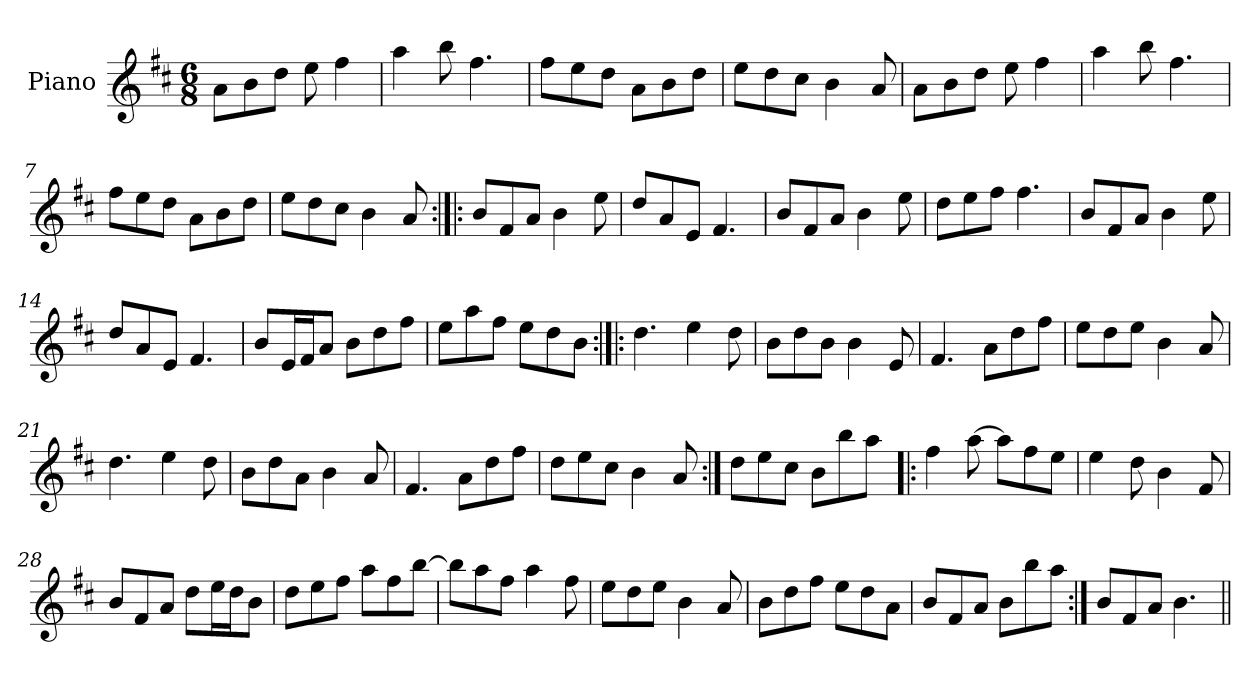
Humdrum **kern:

**kern
*part1
*staff1
*I"Piano
*I'Pno
*clefG2
*k[f#c#]
*b:
*M6/8
=1
8a\L
8b\
8dd\J
8ee\
4ff#\
=2
4aa\
8bb\
4.ff#\
=3
8ff#\L
8ee\
8dd\J
8a\L
8b\
8dd\J
=4
8ee\L
8dd\
8cc#\J
4b\
8a/
=5
8a\L
8b\
8dd\J
8ee\
4ff#\
=6
4aa\
8bb\
4.ff#\
!!LO:LB:g=z
=7
8ff#\L
8ee\
8dd\J
8a\L
8b\
8dd\J
=8
8ee\L
8dd\
8cc#\J
4b\
8a/
=9:|!|:
8b/L
8f#/
8a/J
4b\
8ee\
=10
8dd/L
8a/
8e/J
4.f#/
=11
8b/L
8f#/
8a/J
4b\
8ee\
=12
8dd\L
8ee\
8ff#\J
4.ff#\
!!LO:LB:g=z
=13
8b/L
8f#/
8a/J
4b\
8ee\
=14
8dd/L
8a/
8e/J
4.f#/
=15
8b/L
16e/L
16f#/J
8a/J
8b\L
8dd\
8ff#\J
=16
8ee\L
8aa\
8ff#\J
8ee\L
8dd\
8b\J
=17:|!|:
4.dd\
4ee\
8dd\
!!LO:LB:g=z
=18
8b\L
8dd\
8b\J
4b\
8e/
=19
4.f#/
8a\L
8dd\
8ff#\J
=20
8ee\L
8dd\
8ee\J
4b\
8a/
=21
4.dd\
4ee\
8dd\
=22
8b\L
8dd\
8a\J
4b\
8a/
=23
4.f#/
8a\L
8dd\
8ff#\J
!!LO:LB:g=z
=24
8dd\L
8ee\
8cc#\J
4b\
8a/
=25:|!
8dd\L
8ee\
8cc#\J
8b\L
8bb\
8aa\J
=26!|:
4ff#\
[8aa\
8aa\L]
8ff#\
8ee\J
=27
4ee\
8dd\
4b\
8f#/
=28
8b/L
8f#/
8a/J
8dd\L
16ee\L
16dd\J
8b\J
!!LO:LB:g=z
=29
8dd\L
8ee\
8ff#\J
8aa\L
8ff#\
[8bb\J
=30
8bb\L]
8aa\
8ff#\J
4aa\
8ff#\
=31
8ee\L
8dd\
8ee\J
4b\
8a/
=32
8b\L
8dd\
8ff#\J
8ee\L
8dd\
8a\J
=33
8b/L
8f#/
8a/J
8b\L
8bb\
8aa\J
=34:|!
8b/L
8f#/
8a/J
4.b\
=||
*-
